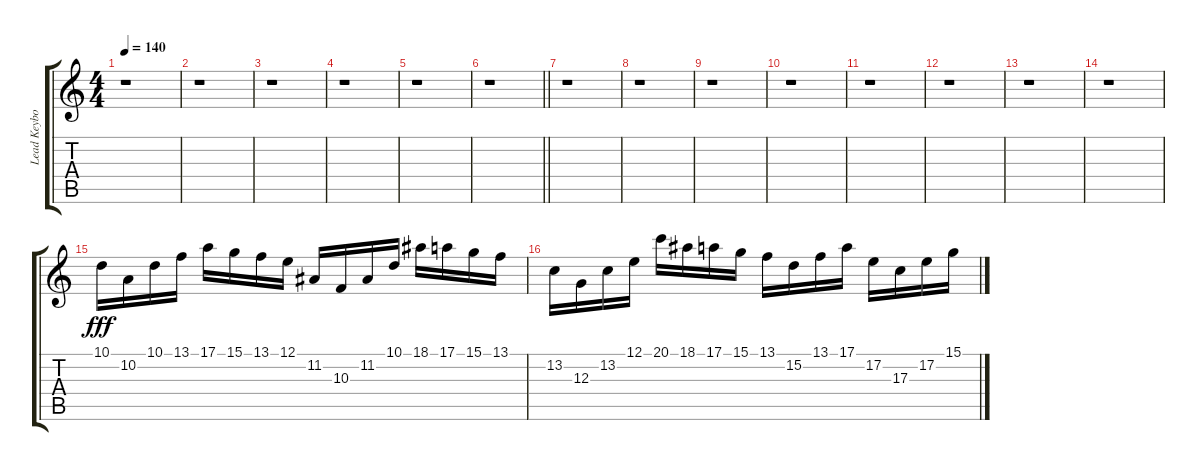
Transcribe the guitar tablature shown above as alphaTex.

\track ("Lead Keyboard" "Lead Keybo") {instrument pad3polysynth}
\staff {score tabs}
\tuning (E4 B3 G3 D3 A2 E2) {hide}
\ts (4 4)
\tempo 140
\clef g2
\ks c
r.1{dy fff} |
r.1 |
r.1 |
r.1 |
r.1 |
\barLineRight lightlight
r.1 |
r.1 |
r.1 |
r.1 |
r.1 |
r.1 |
r.1 |
r.1 |
r.1 |
10.1.16 10.2.16 10.1.16 13.1.16 17.1.16 15.1.16 13.1.16 12.1.16 11.2.16 10.3.16 11.2.16 10.1.16 18.1.16 17.1.16 15.1.16 13.1.16 |
13.2.16 12.3.16 13.2.16 12.1.16 20.1.16 18.1.16 17.1.16 15.1.16 13.1.16 15.2.16 13.1.16 17.1.16 17.2.16 17.3.16 17.2.16 15.1.16
